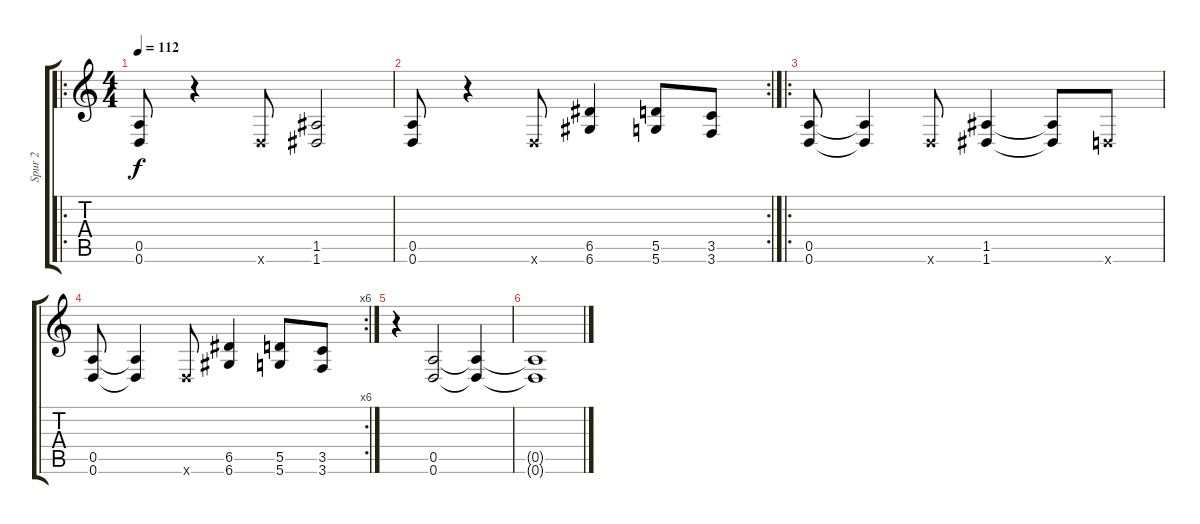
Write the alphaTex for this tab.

\track ("Spur 2" "Spur 2") {instrument distortionguitar}
\staff {score tabs}
\tuning (E4 B3 G3 D3 A2 D2) {hide}
\ro
\ts (4 4)
\tempo 112
\clef g2
\ks c
(0.5 0.6).8{dy f} r.4 0.6{x}.8 (1.5 1.6).2 |
\rc 2
(0.5 0.6).8 r.4 0.6{x}.8 (6.5 6.6).4 (5.5 5.6).8 (3.5 3.6).8 |
\ro
(0.5 0.6).8 (0.5{t} 0.6{t}).4 0.6{x}.8 (1.5 1.6).4 (1.5{t} 1.6{t}).8 0.6{x}.8 |
\rc 6
(0.5 0.6).8 (0.5{t} 0.6{t}).4 0.6{x}.8 (6.5 6.6).4 (5.5 5.6).8 (3.5 3.6).8 |
r.4 (0.5 0.6).2 (0.5{t} 0.6{t}).4 |
(0.5{t} 0.6{t}).1
